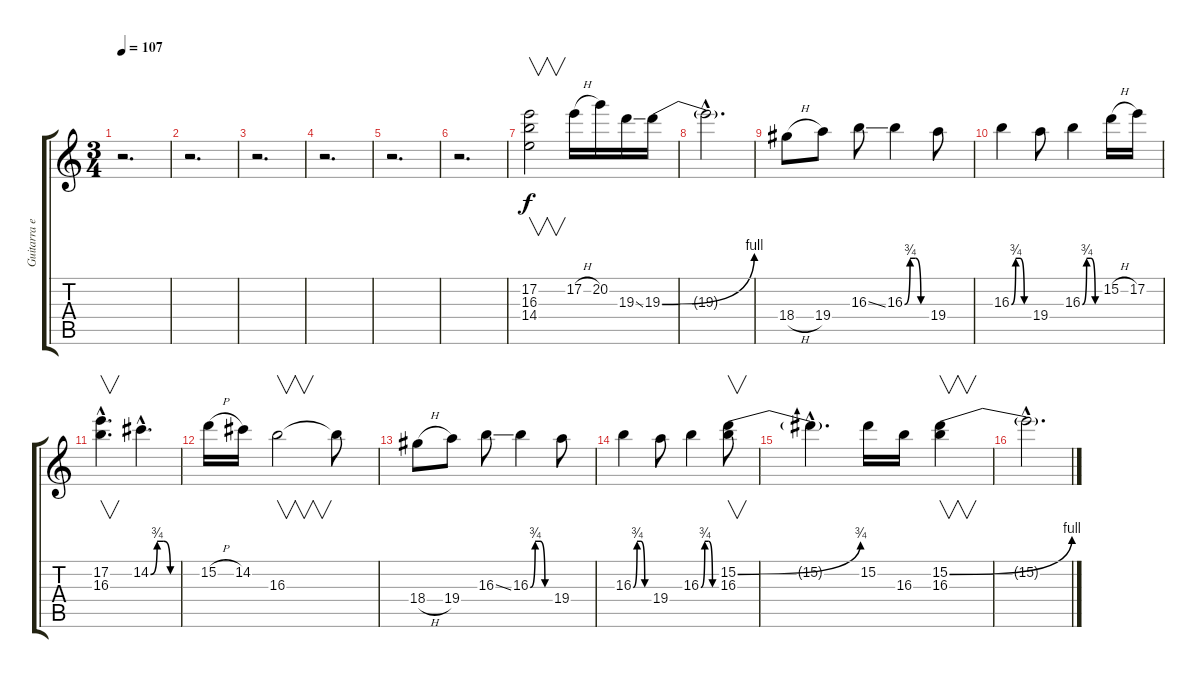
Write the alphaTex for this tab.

\track ("Guitarra eléctrica 3" "Guitarra e") {instrument overdrivenguitar}
\staff {score tabs}
\tuning (E4 B3 G3 D3 A2 E2) {hide}
\ts (3 4)
\tempo 107
\clef g2
\ks c
r.2{d dy f} |
r.2{d} |
r.2{d} |
r.2{d} |
r.2{d} |
r.2{d} |
(17.2 16.3 14.4).2{v} 17.2{h}.16 20.2.16 19.3{ss}.16 19.3{be (bend 0 0 60 4)}.16 |
19.3{hac t}.2{d} |
18.4{h}.8 19.4.8 16.3{ss}.8 16.3{be (custom 0 0 15 3 30 3 45 0 60 0)}.4 19.4.8 |
16.3{be (custom 0 0 15 3 30 3 45 0 60 0)}.4 19.4.8 16.3{be (custom 0 0 15 3 30 3 45 0 60 0)}.4 15.2{h}.16 17.2.16 |
(17.2{hac} 16.3{hac}).4{v d} 14.2{be (custom 0 0 15 3 30 3 45 0 60 0) hac}.4{d} |
15.2{h}.16 14.2.16 16.3.2{v} 16.3{t}.8 |
18.4{h}.8 19.4.8 16.3{ss}.8 16.3{be (custom 0 0 15 3 30 3 45 0 60 0)}.4 19.4.8 |
16.3{be (custom 0 0 15 3 30 3 45 0 60 0)}.4 19.4.8 16.3{be (custom 0 0 15 3 30 3 45 0 60 0)}.4 (15.2{be (bend 0 0 60 3)} 16.3).8{v} |
15.2{hac t}.4{d} 15.2.16 16.3.16 (15.2{be (bend 0 0 60 4)} 16.3).4{v} |
15.2{hac t}.2{d}
